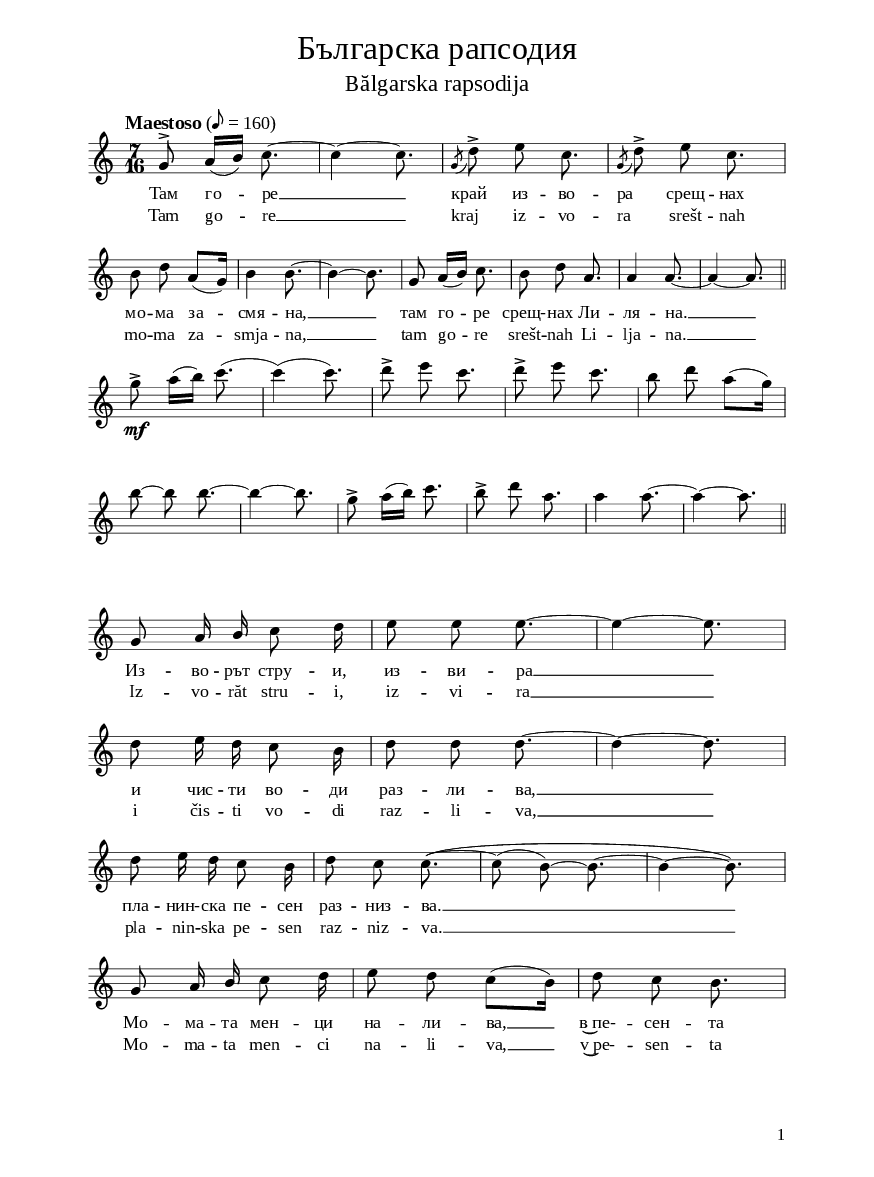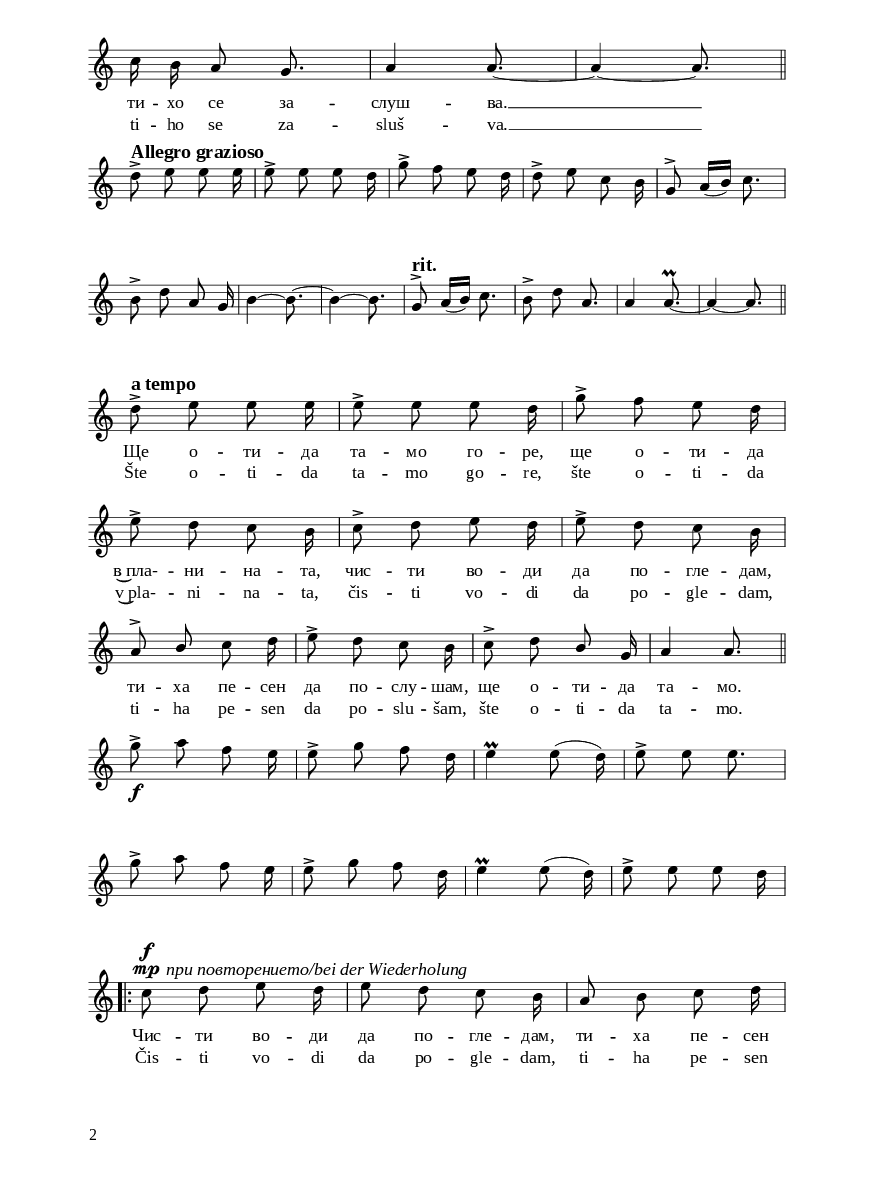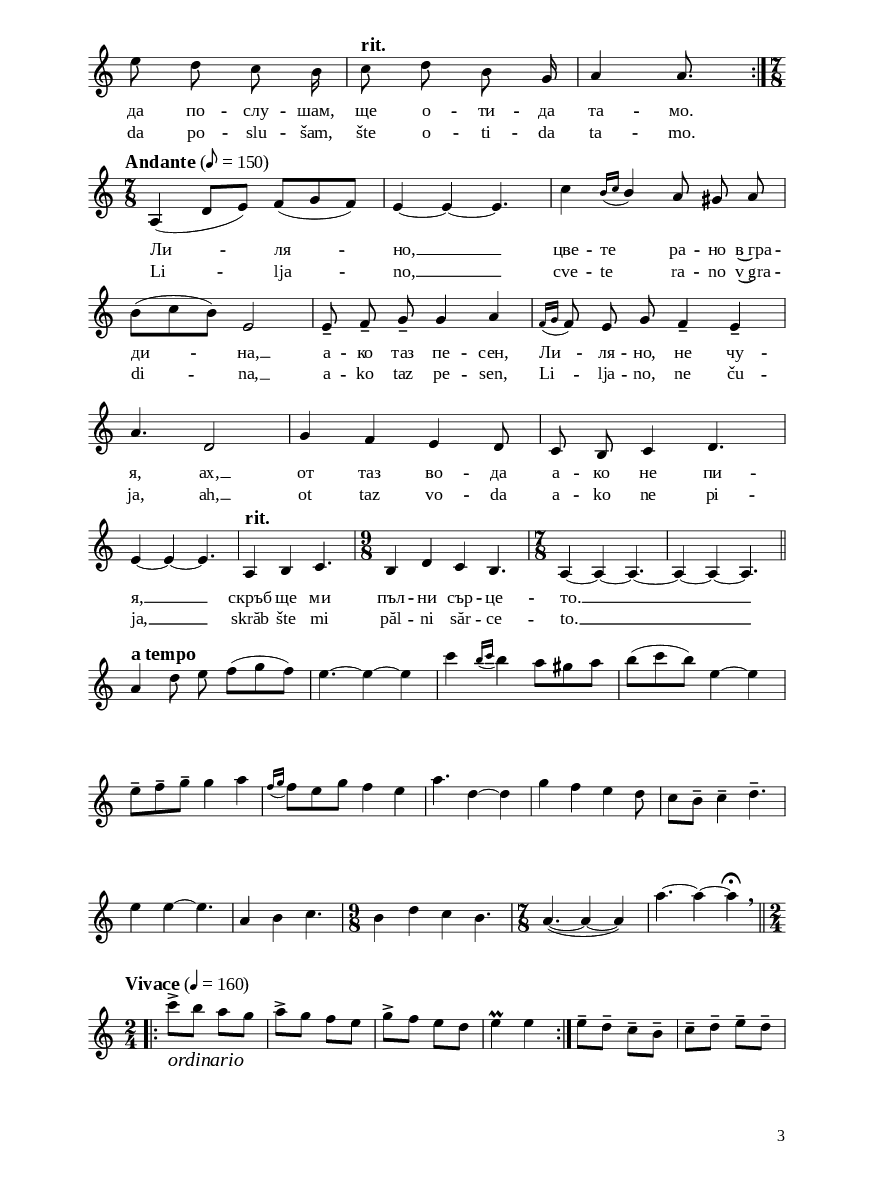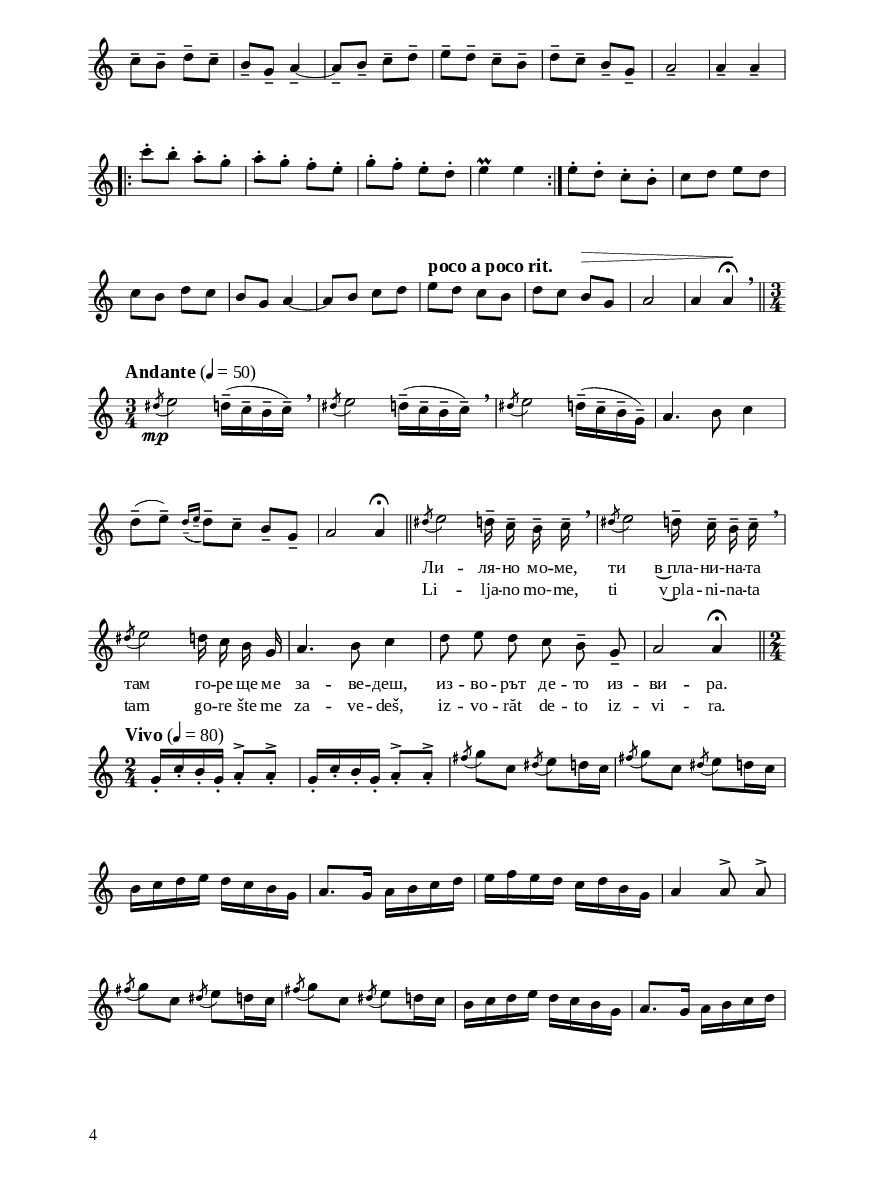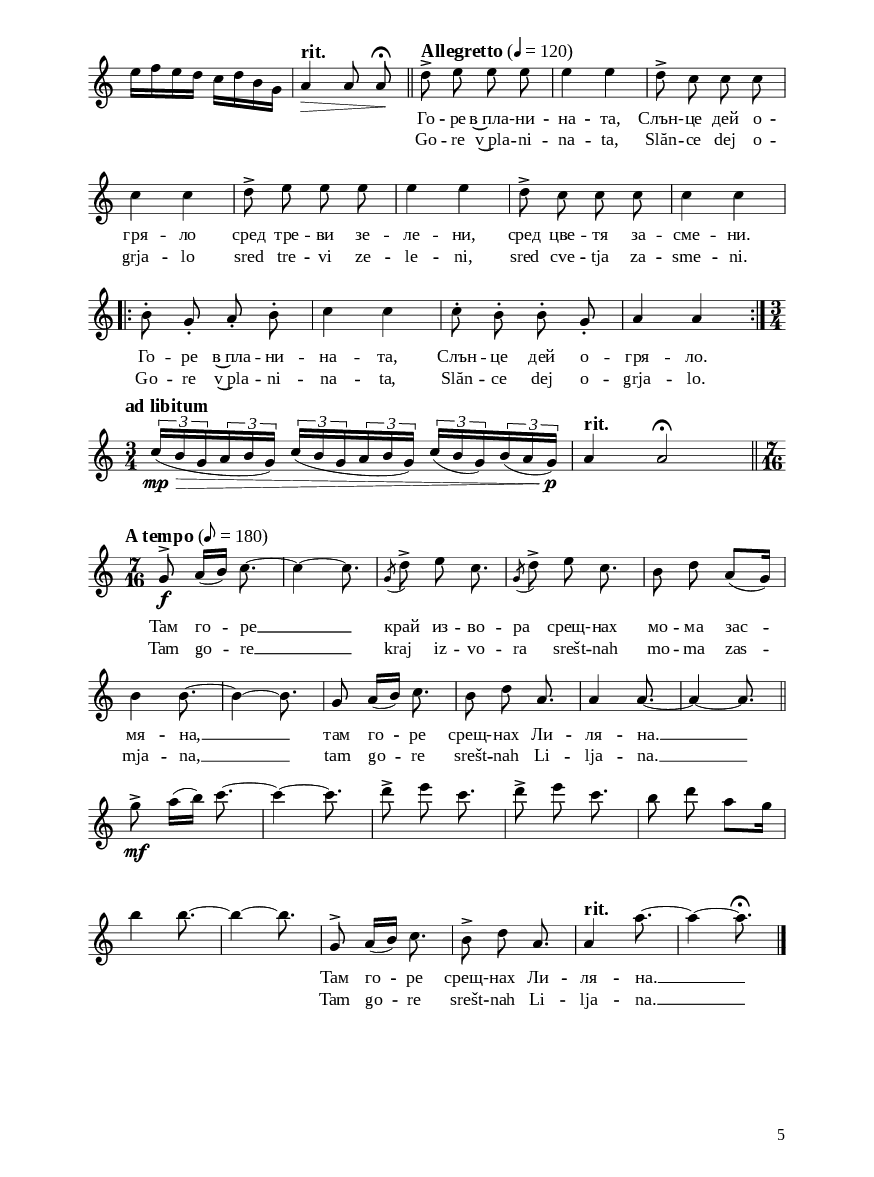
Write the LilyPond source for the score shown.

\version "2.24.4"

\include "include/globals.ily"

\bookpart {
  \label #'ref146
  \tocItem \markup "Българска рапсодия – Bălgarska rapsodija"
  \paper {
    print-all-headers = ##t
    print-page-number = ##t
    print-first-page-number = ##t

    % put page numbers on the bottom
    oddHeaderMarkup = \markup ""
    evenHeaderMarkup = \markup ""
    oddFooterMarkup = \markup
    \fill-line {
      ""
      \if \should-print-page-number \fromproperty #'page:page-number-string
    }
    evenFooterMarkup = \markup
    \fill-line {
      \if \should-print-page-number \fromproperty #'page:page-number-string
      ""
    }

    left-margin = 1.5\cm
    right-margin = 1.5\cm
    top-margin = 1.2\cm
    bottom-margin = 1.0\cm
    ragged-bottom = ##t % do not spread the staves to fill the whole vertical space

    % change distance between staves
    system-system-spacing =
    #'((basic-distance . 16)
       (minimum-distance . 8)
       (padding . 2)
       (stretchability . 12))
  }

  \header {
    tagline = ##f
  }
  \score {
    \include "include/score-layout.ily"

    \new Voice \relative c' {
      \clef treble
      \key c \major
      \time 7/16
      \tempoFunc "Maestoso" 8 "160"
      \autoBeamOff
      g'8^\accent a16([b]) c8. ~ | \noBreak
      c4 ~ c8. | \noBreak
      \acciaccatura {g8} d'^\accent e c8. | \noBreak
      \acciaccatura {g8} d'^\accent e c8. | \break
      b8 d a([g16]) | \noBreak

      b4 b8. ~| b4 ~ b8. | \noBreak
      g8 a16([b]) c8. | \noBreak
      b8 d a8. | \noBreak
      a4 a8. ~ | a4 ~ a8. | \bar "||" \break

      g'8\accent_\mf a16[(b)] c8.( | \noBreak
      c4)(c8.) | \noBreak
      d8\accent e c8. | \noBreak
      d8\accent e c8. | \noBreak
      b8 d a([g16]) | \break
      b8 ~ b8 b8. ~ | \noBreak
      b4 ~ b8. | \noBreak
      g8 \accent a16 ([b]) c8. | \noBreak
      b8\accent d a8. | \noBreak
      a4 a8. ~ | \noBreak
      a4 ~ a8. | \bar "||" \break

      g,8 a16 \stemUp b \stemNeutral c8 d16 | \noBreak
      e8 e e8. ~ | \noBreak
      e4 ~ e8. | \break
      d8 e16 d16 c8 b16 | \noBreak
      d8 d d8. ~ | \noBreak

      d4 ~ d8. | \break

      d8 e16 d16 c8 b16 | \noBreak
      d8 c8  c8. ~ \( |\noBreak
      c8 ( b) ~ b8. ~ | \noBreak
      b4 ~ b8. \) | \break
      g8 a16 \stemUp b \stemNeutral c8 d16 | \noBreak
      e8 d c8([b16]) | \noBreak

      d8 c b8. | \break
      c16 b a8 g8. | \noBreak
      a4 a8. ~| \noBreak
      a4 ~ a8. | \bar "||" \break
      \tempo "Allegro grazioso" d8^\accent e e e16 | \noBreak
      e8^\accent e e d16 | \noBreak

      g8^\accent f e d16 | \noBreak
      d8^\accent e c b16 | \noBreak
      g8^\accent a16([b]) c8. | \break
      b8^\accent d a g16 | \noBreak
      b4~ b8. ~ | \noBreak
      b4 ~ b8. | \noBreak
      \tempo "rit." g8^\accent a16([b]) c8. | \noBreak

      b8^\accent d a8. | \noBreak
      a4 a8.\prall ~ | \noBreak
      a4 ~ a8. | \bar "||" \break
      \tempo "a tempo" d8\accent e e e16 | \noBreak
      e8\accent e e d16 | \noBreak
      g8\accent f e d16 | \break

      e8\accent d c b16 | \noBreak
      c8\accent d e d16 | \noBreak
      e8\accent d c b16 | \break
      a8^\accent \stemUp b \stemNeutral c d16 | \noBreak

      e8\accent d c b16 | \noBreak
      c8\accent d \stemUp b \stemNeutral g16 | \noBreak
      a4 a8. | \bar "||"  \break
      g'8\f^\accent a f e16 | \noBreak
      e8^\accent g f d16 | \noBreak

      e4 \prall e8 (d16) | \noBreak
      e8^\accent e e8. | \break
      g8^\accent a f e16 | \noBreak
      e8^\accent g f d16 | \noBreak
      e4\prall e8 (d16) | \noBreak
      e8^\accent e e d16  |  \break

      \bar ".|:-|"
      c8 ^\markup{ \dynamic f } ^\mp d^\markup{ \hspace #-4.5 \large \italic{при повторението/bei der Wiederholung} }  e d16 | \noBreak
      e8 d c b16 | \noBreak
      a8 b c d16 | \break
      e8 d c b16 | \noBreak
      \tempo "rit." c8 d b g16 | \noBreak
      a4 a8. | \break \bar ":|."

      \time 7/8  \tempoFunc "Andante" 8 "150" a,4 (d8[e]) f8([ g f]) | e4 ~ e4 ~ e4. | \noBreak

      c'4 \acciaccatura{ b16[c] } \stemUp b4 \stemNeutral a8 gis a8 | \break b8([c b])  e,2 |

      e8\tenuto f\tenuto g\tenuto  g4 a4 |  \noBreak

      \acciaccatura {f16[g]}  f8 e g  f4\tenuto e4\tenuto | \break
      a4. d,2 | g4 f e d8 |   c b c4 d4. | \break e4 ~ e4 ~ e4. | \noBreak

      \tempo "rit." a,4 b c4. | \time 9/8 b4 d c b4. | \noBreak
      \time 7/8
      a4 ~ a4 ~ a4. ~ | a4 ~ a4 ~ a4. | \bar "||"  \break
      \tempo "a tempo" a'4  d8 e  f([ g f]) | e4. ~ e4 ~ e4 |  \noBreak

      c'4 \acciaccatura{ b16[c] } b4 a8 [gis  a] | b8 ( [c8 b]) e,4 ~ e4 | \break


      e8\tenuto[f\tenuto g\tenuto] g4 a4 | \noBreak
      \acciaccatura { f16[g] } f8[e g] f4 e | \noBreak

      a4. d,4 ~ d4 | \noBreak
      g4 f e d8 | \noBreak

      c [b\tenuto] c4\tenuto d4.\tenuto| \break e4 e4 ~ e4. |
      a,4 b c4. | \time 9/8 b4 d c b4. | \noBreak
      \time 7/8 a4.~ ( a4 ~ a4) | a'4. ~ a4 ~ a4 \fermata \breathe | \bar "|" \time 2/4 \break    \bar ".|:-||"

      \tempoFunc "Vivace" 4 "160"  c8_\markup{ \huge \italic {ordinario} }\accent[b] a[g] | \noBreak
      a\accent[g] f[e] | \noBreak
      g\accent[f] e[d] | \noBreak
      e4\prall e | \noBreak \bar ":|."

      e8\tenuto[d]\tenuto c\tenuto[b]\tenuto | \noBreak
      c\tenuto[d]\tenuto e\tenuto[d]\tenuto | \break

      c\tenuto[b]\tenuto d\tenuto[c]\tenuto | \noBreak
      b\tenuto[g]\tenuto a4\tenuto~ | \noBreak
      a8\tenuto[b]\tenuto c\tenuto[d]\tenuto | \noBreak
      e\tenuto[d]\tenuto c\tenuto[b]\tenuto | \noBreak
      d\tenuto[c]\tenuto b\tenuto[g]\tenuto | \noBreak
      a2\tenuto | \noBreak
      a4\tenuto a\tenuto | \break \bar ".|:-|"


      c'8\staccato[b]\staccato a\staccato[g]\staccato | \noBreak
      a\staccato[g]\staccato f\staccato[e]\staccato | \noBreak
      g\staccato[f]\staccato e\staccato[d]\staccato | \noBreak
      e4\prall e | \noBreak  \bar ":|."

      e8\staccato[d]\staccato c\staccato[b]\staccato | \noBreak
      c[d] e[d] | \break

      c[b] d[c] | \noBreak
      b[g] a4~ | \noBreak
      a8[b] c[d] | \noBreak
      \tempo "poco a poco rit." e [d] c[b] | \noBreak
      d [c]  b^\>[g]  | \noBreak
      a2 | \noBreak
      a4 a \! \fermata \override BreathingSign.extra-spacing-width = #'(-2 . 0) \breathe | \bar "||" \time 3/4 \break

      \tempoFunc "Andante" 4 "50" \acciaccatura { dis8\mp } e2 d16\tenuto([c\tenuto b\tenuto c\tenuto]) \breathe | \noBreak
      \acciaccatura { dis8 } e2 d16\tenuto([c\tenuto  b\tenuto  c\tenuto])  \breathe | \noBreak
      \acciaccatura { dis8 } e2 d16\tenuto([c\tenuto b\tenuto g\tenuto]) | \noBreak
      a4. b8 c4 \break

      d8\tenuto([e\tenuto]) \acciaccatura { d16\tenuto([e\tenuto] } d8\tenuto)[c\tenuto] b\tenuto [g\tenuto] | \noBreak
      a2 a4 \fermata \bar "||" \noBreak
      \acciaccatura { dis8 } e2 d16\tenuto c\tenuto b\tenuto c\tenuto  \breathe | \noBreak
      \acciaccatura { dis8 } e2 d16\tenuto c\tenuto b\tenuto c\tenuto  \breathe | \break

      \acciaccatura { dis8 } e2 d16 c b g | \noBreak
      a4. b8 c4 | \noBreak
      d8 e d c b\tenuto g\tenuto | \noBreak
      a2 a4 \fermata | \noBreak \bar "||" \time 2/4 \break

      \tempoFunc "Vivo" 4 "80" g16_\staccato[c_\staccato b_\staccato g_\staccato] a8_\staccato ^\accent[a_\staccato ^\accent] | \noBreak
      g16_\staccato[c_\staccato b_\staccato g_\staccato] a8_\staccato^\accent[a_\staccato^\accent] | \noBreak
      \acciaccatura { fis'8 } g[c,] \acciaccatura { dis } e[d16 c] | \noBreak
      \acciaccatura { fis8 } g[c,] \acciaccatura { dis } e[d16 c] | \break

      b16[c d e] d[c b g] | \noBreak
      a8.[g16] a[b c d] | \noBreak
      e[f e d] c[d b g] | \noBreak
      a4 a8^\accent a^\accent \break

      \acciaccatura { fis'8 } g[c,] \acciaccatura { dis } e[d16 c] | \noBreak
      \acciaccatura { fis8 } g[c,] \acciaccatura { dis } e[d16 c] | \noBreak
      b[c d e] d[c b g] | \noBreak
      a8.[g16] a[b c d] | \break

      e[f e d] c[d b g] | \noBreak
      \tempo "rit." a4\>  a8 a \!  \fermata | \bar "||" \noBreak
      \tempoFunc "Allegretto" 4 "120" d^\accent e e e | \noBreak
      e4 e | \noBreak
      d8^\accent c c c | \break

      c4 c | \noBreak
      d8^\accent e e e | \noBreak
      e4 e | \noBreak
      d8^\accent c c c | \noBreak
      c4 c | \break \bar ".|:-|"
      b8^\staccato g_\staccato a_\staccato b^\staccato | \noBreak
      c4 c | \noBreak
      c8^\staccato b^\staccato b^\staccato g_\staccato | \noBreak
      a4 a |
      \time 3/4 \break \bar ":|."

      %\override TupletBracket.positions = #'(3 . 3)
      \tempo "ad libitum"
      \tuplet 3/2 8 { c16\>\mp([b g a b g]) c16([b g a b g]) c16([b g) b(a g\!\p])  } | \noBreak
      \tempo"rit." a4 a2 \fermata | \bar "||" \time 7/16 \break

      \tempoFunc "A tempo" 8 "180" g8\f^\accent a16([b]) c8.~ | \noBreak
      c4~ c8. | \noBreak
      \acciaccatura { g8 } d'^\accent e c8. | \noBreak
      \acciaccatura { g8 } d'^\accent e c8. | \noBreak
      b8 d a([g16]) | \break
      b4 b8. ~ | b4 ~ b8. |\noBreak
      g8 a16([b]) c8. | \noBreak
      b8 d a8. | \noBreak
      a4 a8. ~ | a4 ~ a8. \bar "||" \break
      g'8\mf\accent a16([b]) c8.~ | \noBreak
      c4~ c8. | \noBreak
      d8\accent e c8. | \noBreak
      d8\accent e c8. | \noBreak
      b8 d a[g16]| \break
      b4 b8. ~ | b4 ~ b8. | \noBreak
      g,8^\accent a16([b]) c8. | \noBreak
      b8^\accent d a8. \tempo "rit." | \noBreak
      a4 a'8. ~ | \noBreak
      a4 ~ a8. \fermata | \bar "|."
    }

    \addlyrics {
      Там го -- ре __ край из -- во -- ра срещ -- нах мо -- ма за --
      смя -- на, __ там го -- ре "срещ-" -- нах Ли -- ля -- на. __ ""
      \repeat unfold 21 { \skip 1 }
      Из -- во -- рът стру -- и, из -- ви -- ра __ и чис -- ти во -- ди раз -- ли -- ва, __
      пла -- "нин-" -- ска пе -- сен раз -- низ -- ва. __
      Mо -- ма -- та мен -- ци на -- ли -- ва, __
      "в~пе-" -- сен -- та ти -- хо се за -- слуш -- ва. __ ""
      \repeat unfold 31 { \skip 1  }
      Ще о -- ти -- да та -- мо го -- ре, ще о -- ти -- да
      "в~пла-" -- ни -- на -- та, чис -- ти во -- ди да по -- гле -- дам, ти -- ха пе -- сен
      да по -- слу -- шам, ще о -- ти -- да та -- мо.
      \repeat unfold 27 { \skip 2 }
      Чис -- ти во -- ди да по -- гле -- дам, ти -- ха пе -- сен да по -- слу -- шам,
      ще о -- ти -- да та -- мо. Ли -- ля -- но, __
      цве -- те ра -- но в~гра -- ди -- на, __ а -- ко таз пе -- сен,
      Ли -- ля -- но, не чу -- я, ах, __ от таз во -- да а -- ко не пи -- я, __
      скръб ще ми пъл -- ни сър -- це -- то. __ ""
      \repeat unfold 97 { \skip 1 }
      Ли -- "ля-" -- но мо -- ме, ти "в~пла-" -- "ни-" -- на -- та
      там го -- ре ще ме за -- ве -- деш, из -- во -- рът де -- то из -- ви -- ра.
      \repeat unfold 30 { \skip 1 }
      Го -- ре "в~пла-" -- ни -- на -- та, "Слън-" -- це дей о --
      гря -- ло сред тре -- ви зе -- ле -- ни, сред цве -- тя за -- сме -- ни.
      Го -- ре в~пла -- ни -- на -- та, Слън -- це дей о -- гря -- ло.
      \repeat unfold 5 { \skip 1 }
      Там го -- ре __ край из -- во -- ра "срещ-" -- нах мо -- ма зас -- мя -- на, __
      там го -- ре "срещ-" -- нах Ли -- ля -- на. __ ""
      \repeat unfold 13 { \skip 1 }
      Там го -- ре "срещ-" -- нах Ли -- ля -- на. __ ""
    }
    \addlyrics {
      Tam go -- re __ kraj iz -- vo -- ra srešt -- nah mo -- ma za --
      smja -- na, __ tam go -- re srešt -- nah Li -- lja -- na. __ ""
      \repeat unfold 21 { \skip 1 }
      Iz -- vo -- răt stru -- i, iz -- vi -- ra __ i čis -- ti vo -- di raz -- li -- va, __
      pla -- nin -- ska pe -- sen raz -- niz -- va. __
      Mo -- ma -- ta men -- ci na -- li -- va, __
      "v~pe-" -- sen -- ta ti -- ho se za -- sluš -- va. __ ""
      \repeat unfold 31 { \skip 1  }
      Šte o -- ti -- da ta -- mo go -- re, šte o -- ti -- da
      "v~pla-" -- ni -- na -- ta, čis -- ti vo -- di da po -- gle -- dam, ti -- ha pe -- sen
      da po -- slu -- šam, šte o -- ti -- da ta -- mo.
      \repeat unfold 27 { \skip 2 }
      Čis -- ti vo -- di da po -- gle -- dam, ti -- ha pe -- sen da po -- slu -- šam,
      šte o -- ti -- da ta -- mo. Li -- lja -- no, __
      cve -- te ra -- no v~gra -- di -- na, __ a -- ko taz pe -- sen,
      Li -- lja -- no, ne ču -- ja, ah, __ ot taz vo -- da a -- ko ne pi -- ja, __
      skrăb šte mi păl -- ni săr -- ce -- to. __ ""
      \repeat unfold 97 { \skip 1 }
      Li -- lja -- no "mo-" -- me, ti v~pla -- ni -- na -- ta
      tam go -- re šte me za -- ve -- deš, iz -- vo -- răt de -- to iz -- vi -- ra.
      \repeat unfold 30 { \skip 1 }
      Go -- re v~pla -- ni -- na -- ta, Slăn -- ce dej o --
      grja -- lo sred tre -- vi ze -- le -- ni, sred cve -- tja za -- sme -- ni.
      Go -- re v~pla -- ni -- na -- ta, Slăn -- ce dej o -- grja -- lo.
      \repeat unfold 5 { \skip 1 }
      Tam go -- re __ kraj iz -- vo -- ra srešt -- nah mo -- ma zas -- mja -- na, __
      tam go -- re srešt -- nah Li -- lja -- na. __ ""
      \repeat unfold 13 { \skip 1 }
      Tam go -- re srešt -- nah Li -- lja -- na. __ ""
    }

    \header {
      title = \titleFunc "Българска рапсодия" "Bălgarska rapsodija"
    }

    \midi{}

  } % score

  \pageBreak
  % include foreign translation(s) of the song
  \version "2.24.4"

\markup \fill-line { \fontsize #deTitleFontSize "Bulgarische Rapsodie" }
\markup \null
\markup \null
\markup \abs-fontsize #10 {
   \hspace #27
  \override #`(baseline-skip . ,deCoupletBaselineSkip)

  \column {

    \line { " "Dort oben bei der Quelle habe ich }

    \line { " "ein lächelndes Mädchen getroffen,}

    \line { " "dort oben habe ich Liljana getroffen.}

    \vspace #0.5

    \line { " "Die Quelle strömt und quillt}

    \line { " "und vergießt das reine Wasser}

    \line { " "und stimmt ein Berglied an.}

    \line { " "Das Mädchen füllt die Kupferkessel}

    \line { " "und lauscht dem Lied.}

     \vspace #0.5

    \line { " "Ich werde dort hinaufgehen,}

    \line { " "ich werde in die Berge gehen,}

    \line { " "damit ich dem reinen Wasser zuschaue }

    \line { " "und dem leisen Lied lausche,}

    \line { " "ich gehe dorthin.}
    \vspace #0.5

    \line { " "Damit ich dem reinen Wasser zuschaue,}

    \line { " "damit ich dem leisen Lied lausche,}

    \line { " " werde ich dorthin gehen.}

    \vspace #0.5

    \line { " "Oh, Liliana, frühe Blume im Garten,}

    \line { " "wenn ich dieses Lied, oh, Liliana, nicht höre, ah,}

    \line { " " wenn ich von diesem Wasser nicht trinke}

    \line { " "wird Gram mein Herz erfüllen.}

  \vspace #0.5

    \line { " "Oh, Liliana, Mädchen,}

    \line { " "du wirst mich dort hinauf ins Gebirge bringen,}

    \line { " "dorthin, wo die Quelle entspringt.}

     \vspace #0.5

    \line { " "Oben im Gebirge,}

    \line { " "wo die Sonne aufgegangen ist,}

    \line { " "zwischen den grünen Gräsern,}

    \line { " "zwischen den lächelnden Blumen.}

    \line { " "Oben im Gebirge,}

    \line { " "wo die Sonne aufgegangen ist.}
    \line { " "Oben im Gebirge,}

    \line { " "wo die Sonne aufgegangen ist.}
   \vspace #0.5

    \line { " "Dort oben bei der Quelle }

    \line { " "traf ich ein lächelndes Mädchen,}

    \line { " "dort oben traf ich Liljana.}

  }
}


} % bookpart
